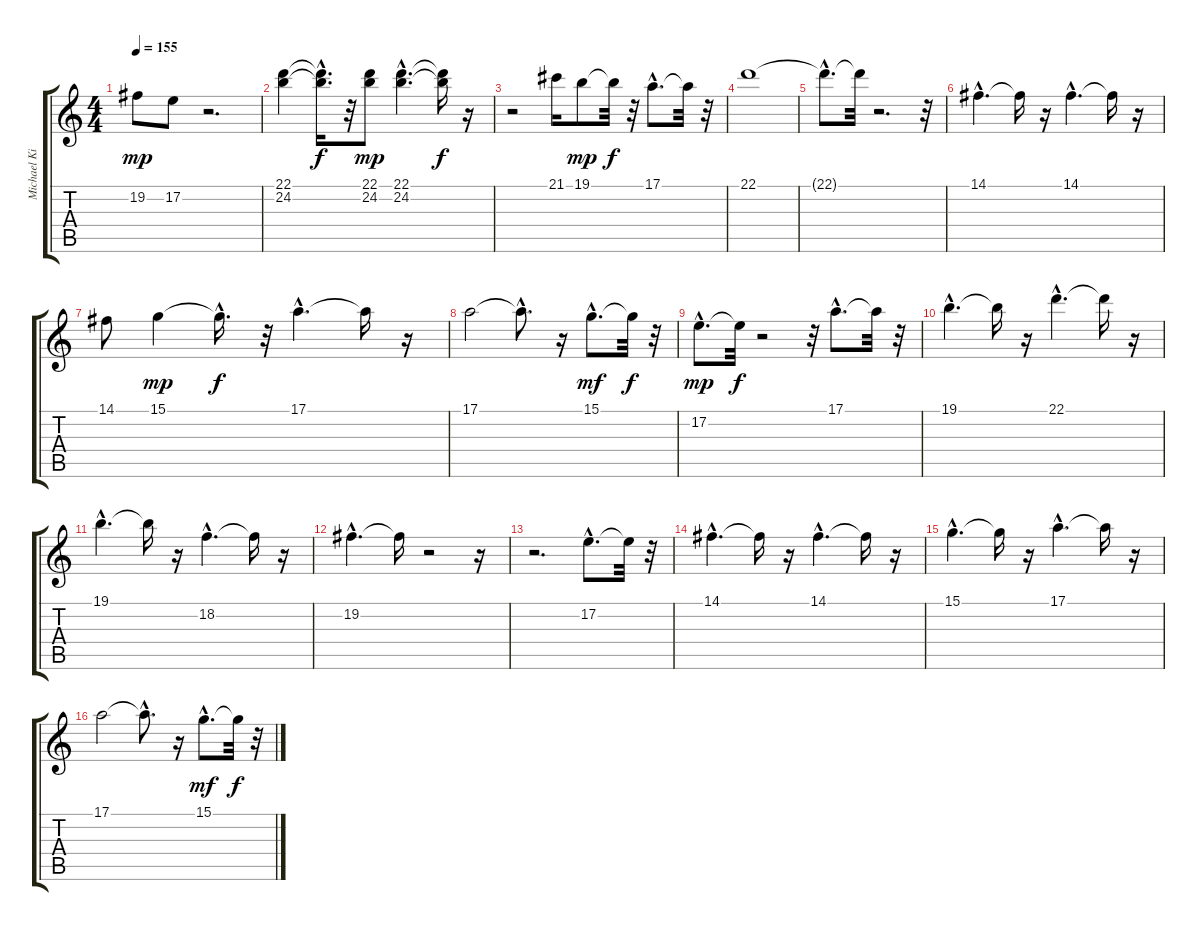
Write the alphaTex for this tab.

\track ("Michael Kiske" "Michael Ki") {instrument fx5brightness}
\staff {score tabs}
\tuning (E4 B3 G3 D3 A2 E2) {hide}
\ts (4 4)
\tempo 155
\clef g2
\ks c
19.2.8{dy mp} 17.2.8 r.2{d} |
(22.1 24.2).4 (22.1{hac t} 24.2{hac t}).16{d dy f} r.32 (22.1 24.2).8{dy mp} (22.1{hac} 24.2{hac}).4{d} (22.1{t} 24.2{t}).16{dy f} r.16 |
r.2 21.1.16 19.1.8{dy mp} 19.1{t}.32{dy f} r.32 17.1{hac}.8{d} 17.1{t}.32 r.32 |
22.1.1 |
22.1{hac t}.8{d} 22.1{t}.32 r.2{d} r.32 |
14.1{hac}.4{d} 14.1{t}.16 r.16 14.1{hac}.4{d} 14.1{t}.16 r.16 |
14.1.8 15.1.4{dy mp} 15.1{hac t}.16{d dy f} r.32 17.1{hac}.4{d} 17.1{t}.16 r.16 |
17.1.2 17.1{hac t}.8{d} r.16 15.1{hac}.8{d dy mf} 15.1{t}.32{dy f} r.32 |
17.2{hac}.8{d dy mp} 17.2{t}.32{dy f} r.2 r.32 17.1{hac}.8{d} 17.1{t}.32 r.32 |
19.1{hac}.4{d} 19.1{t}.16 r.16 22.1{hac}.4{d} 22.1{t}.16 r.16 |
19.1{hac}.4{d} 19.1{t}.16 r.16 18.2{hac}.4{d} 18.2{t}.16 r.16 |
19.2{hac}.4{d} 19.2{t}.16 r.2 r.16 |
r.2{d} 17.2{hac}.8{d} 17.2{t}.32 r.32 |
14.1{hac}.4{d} 14.1{t}.16 r.16 14.1{hac}.4{d} 14.1{t}.16 r.16 |
15.1{hac}.4{d} 15.1{t}.16 r.16 17.1{hac}.4{d} 17.1{t}.16 r.16 |
17.1.2 17.1{hac t}.8{d} r.16 15.1{hac}.8{d dy mf} 15.1{t}.32{dy f} r.32
